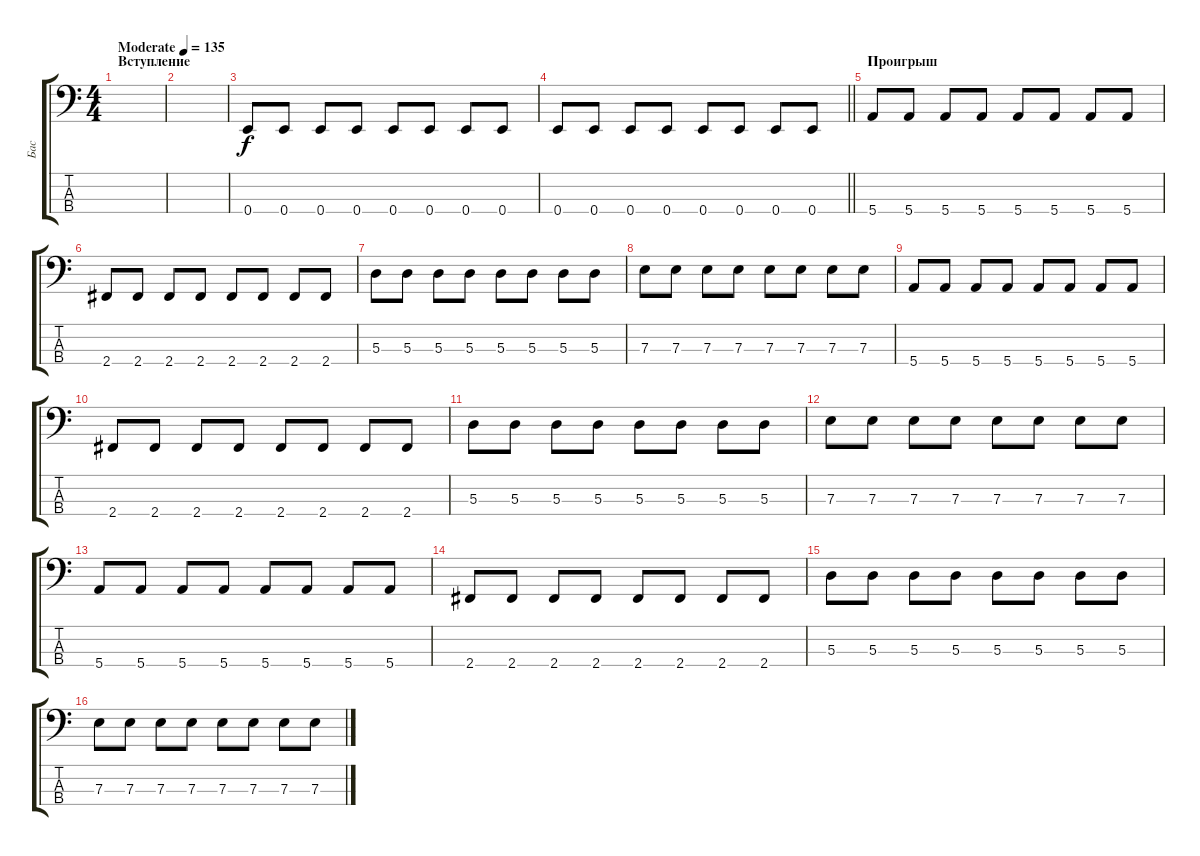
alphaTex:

\track ("Бас" "Бас") {instrument electricbassfinger}
\staff {score tabs}
\tuning (G2 D2 A1 E1) {hide}
\ts (4 4)
\section ("" "Вступление")
\tempo (135 "Moderate")
\clef f4
\ks c
|
|
0.4.8 0.4.8 0.4.8 0.4.8 0.4.8 0.4.8 0.4.8 0.4.8 |
\barLineRight lightlight
0.4.8 0.4.8 0.4.8 0.4.8 0.4.8 0.4.8 0.4.8 0.4.8 |
\section ("" "Проигрыш")
5.4.8 5.4.8 5.4.8 5.4.8 5.4.8 5.4.8 5.4.8 5.4.8 |
2.4.8 2.4.8 2.4.8 2.4.8 2.4.8 2.4.8 2.4.8 2.4.8 |
5.3.8 5.3.8 5.3.8 5.3.8 5.3.8 5.3.8 5.3.8 5.3.8 |
7.3.8 7.3.8 7.3.8 7.3.8 7.3.8 7.3.8 7.3.8 7.3.8 |
5.4.8 5.4.8 5.4.8 5.4.8 5.4.8 5.4.8 5.4.8 5.4.8 |
2.4.8 2.4.8 2.4.8 2.4.8 2.4.8 2.4.8 2.4.8 2.4.8 |
5.3.8 5.3.8 5.3.8 5.3.8 5.3.8 5.3.8 5.3.8 5.3.8 |
7.3.8 7.3.8 7.3.8 7.3.8 7.3.8 7.3.8 7.3.8 7.3.8 |
5.4.8 5.4.8 5.4.8 5.4.8 5.4.8 5.4.8 5.4.8 5.4.8 |
2.4.8 2.4.8 2.4.8 2.4.8 2.4.8 2.4.8 2.4.8 2.4.8 |
5.3.8 5.3.8 5.3.8 5.3.8 5.3.8 5.3.8 5.3.8 5.3.8 |
7.3.8 7.3.8 7.3.8 7.3.8 7.3.8 7.3.8 7.3.8 7.3.8
